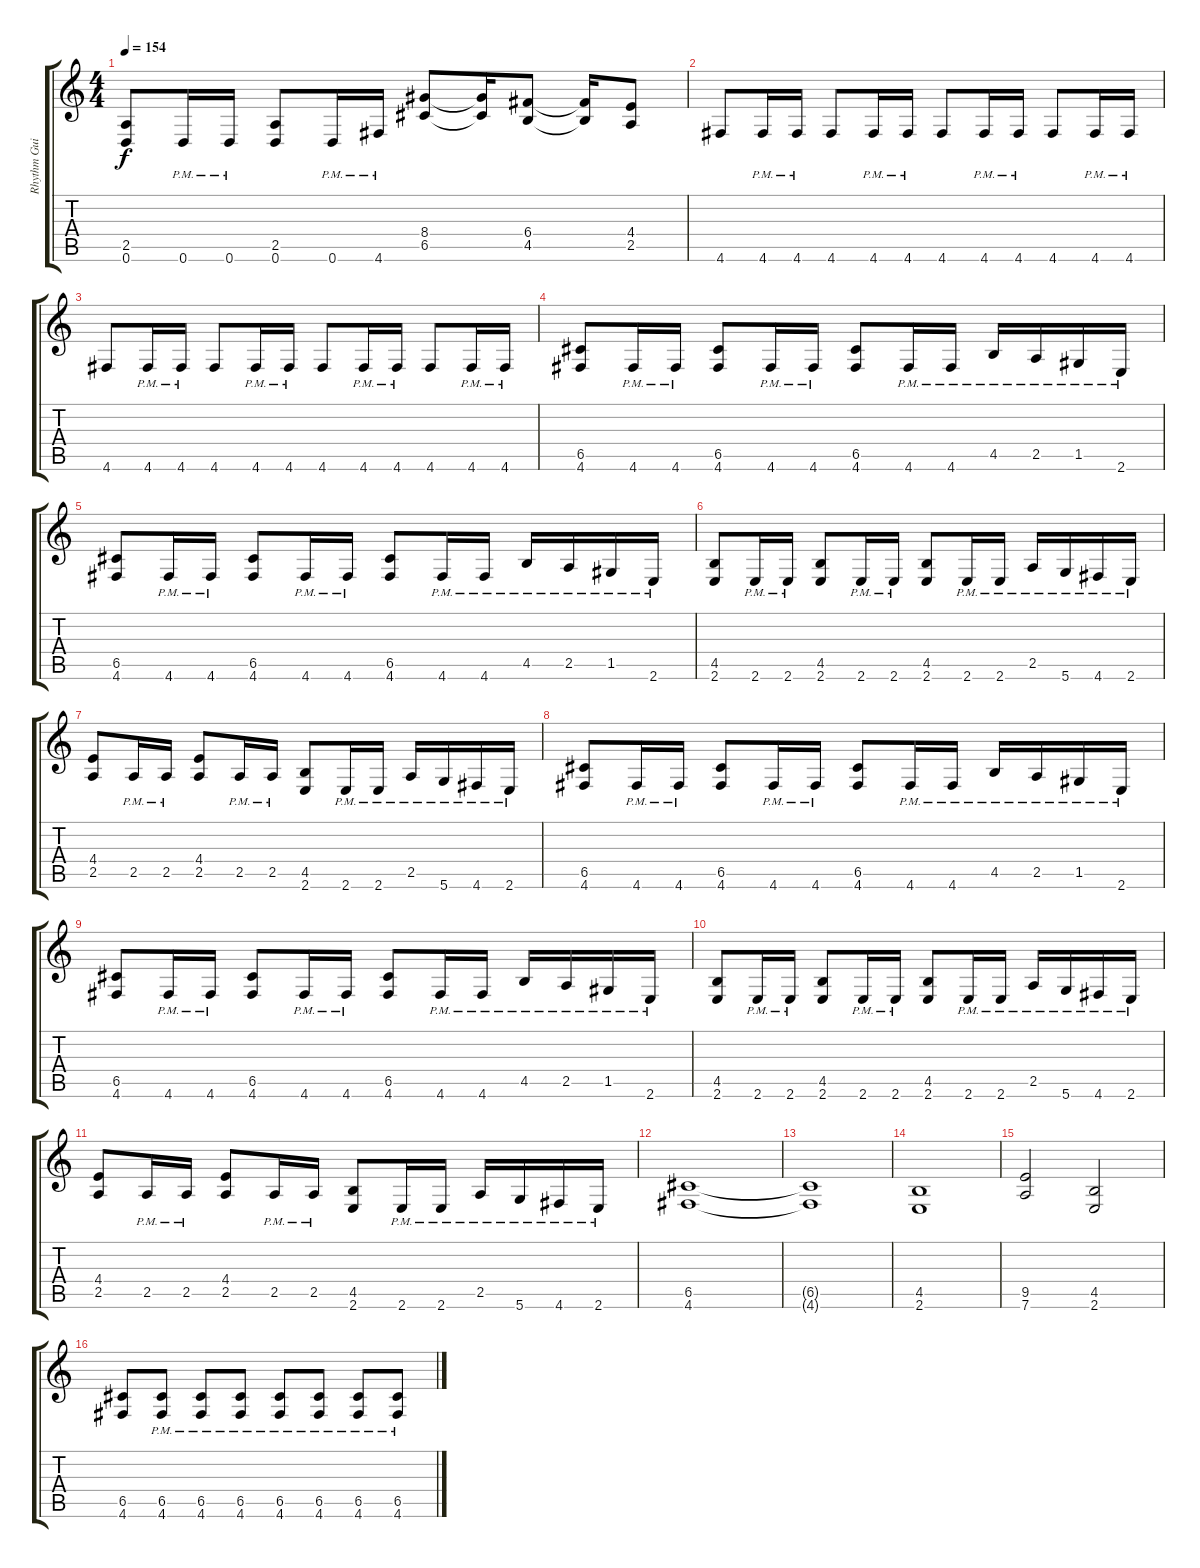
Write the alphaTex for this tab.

\track ("Rhythm Guitar" "Rhythm Gui") {instrument overdrivenguitar}
\staff {score tabs}
\tuning (D4 A3 F3 C3 G2 D2) {hide}
\ts (4 4)
\tempo 154
\clef g2
\ks c
(2.5 0.6).8{dy f} 0.6{pm}.16 0.6{pm}.16 (2.5 0.6).8 0.6{pm}.16 4.6{pm}.16 (8.4 6.5).8 (8.4{t} 6.5{t}).16 (6.4 4.5).8 (6.4{t} 4.5{t}).16 (4.4 2.5).8 |
4.6.8 4.6{pm}.16 4.6{pm}.16 4.6.8 4.6{pm}.16 4.6{pm}.16 4.6.8 4.6{pm}.16 4.6{pm}.16 4.6.8 4.6{pm}.16 4.6{pm}.16 |
4.6.8 4.6{pm}.16 4.6{pm}.16 4.6.8 4.6{pm}.16 4.6{pm}.16 4.6.8 4.6{pm}.16 4.6{pm}.16 4.6.8 4.6{pm}.16 4.6{pm}.16 |
(6.5 4.6).8 4.6{pm}.16 4.6{pm}.16 (6.5 4.6).8 4.6{pm}.16 4.6{pm}.16 (6.5 4.6).8 4.6{pm}.16 4.6{pm}.16 4.5{pm}.16 2.5{pm}.16 1.5{pm}.16 2.6{pm}.16 |
(6.5 4.6).8 4.6{pm}.16 4.6{pm}.16 (6.5 4.6).8 4.6{pm}.16 4.6{pm}.16 (6.5 4.6).8 4.6{pm}.16 4.6{pm}.16 4.5{pm}.16 2.5{pm}.16 1.5{pm}.16 2.6{pm}.16 |
(4.5 2.6).8 2.6{pm}.16 2.6{pm}.16 (4.5 2.6).8 2.6{pm}.16 2.6{pm}.16 (4.5 2.6).8 2.6{pm}.16 2.6{pm}.16 2.5{pm}.16 5.6{pm}.16 4.6{pm}.16 2.6{pm}.16 |
(4.4 2.5).8 2.5{pm}.16 2.5{pm}.16 (4.4 2.5).8 2.5{pm}.16 2.5{pm}.16 (4.5 2.6).8 2.6{pm}.16 2.6{pm}.16 2.5{pm}.16 5.6{pm}.16 4.6{pm}.16 2.6{pm}.16 |
(6.5 4.6).8 4.6{pm}.16 4.6{pm}.16 (6.5 4.6).8 4.6{pm}.16 4.6{pm}.16 (6.5 4.6).8 4.6{pm}.16 4.6{pm}.16 4.5{pm}.16 2.5{pm}.16 1.5{pm}.16 2.6{pm}.16 |
(6.5 4.6).8 4.6{pm}.16 4.6{pm}.16 (6.5 4.6).8 4.6{pm}.16 4.6{pm}.16 (6.5 4.6).8 4.6{pm}.16 4.6{pm}.16 4.5{pm}.16 2.5{pm}.16 1.5{pm}.16 2.6{pm}.16 |
(4.5 2.6).8 2.6{pm}.16 2.6{pm}.16 (4.5 2.6).8 2.6{pm}.16 2.6{pm}.16 (4.5 2.6).8 2.6{pm}.16 2.6{pm}.16 2.5{pm}.16 5.6{pm}.16 4.6{pm}.16 2.6{pm}.16 |
(4.4 2.5).8 2.5{pm}.16 2.5{pm}.16 (4.4 2.5).8 2.5{pm}.16 2.5{pm}.16 (4.5 2.6).8 2.6{pm}.16 2.6{pm}.16 2.5{pm}.16 5.6{pm}.16 4.6{pm}.16 2.6{pm}.16 |
(6.5 4.6).1 |
(6.5{t} 4.6{t}).1 |
(4.5 2.6).1 |
(9.5 7.6).2 (4.5 2.6).2 |
(6.5 4.6).8 (6.5{pm} 4.6{pm}).8 (6.5{pm} 4.6{pm}).8 (6.5{pm} 4.6{pm}).8 (6.5{pm} 4.6{pm}).8 (6.5{pm} 4.6{pm}).8 (6.5{pm} 4.6{pm}).8 (6.5{pm} 4.6{pm}).8
